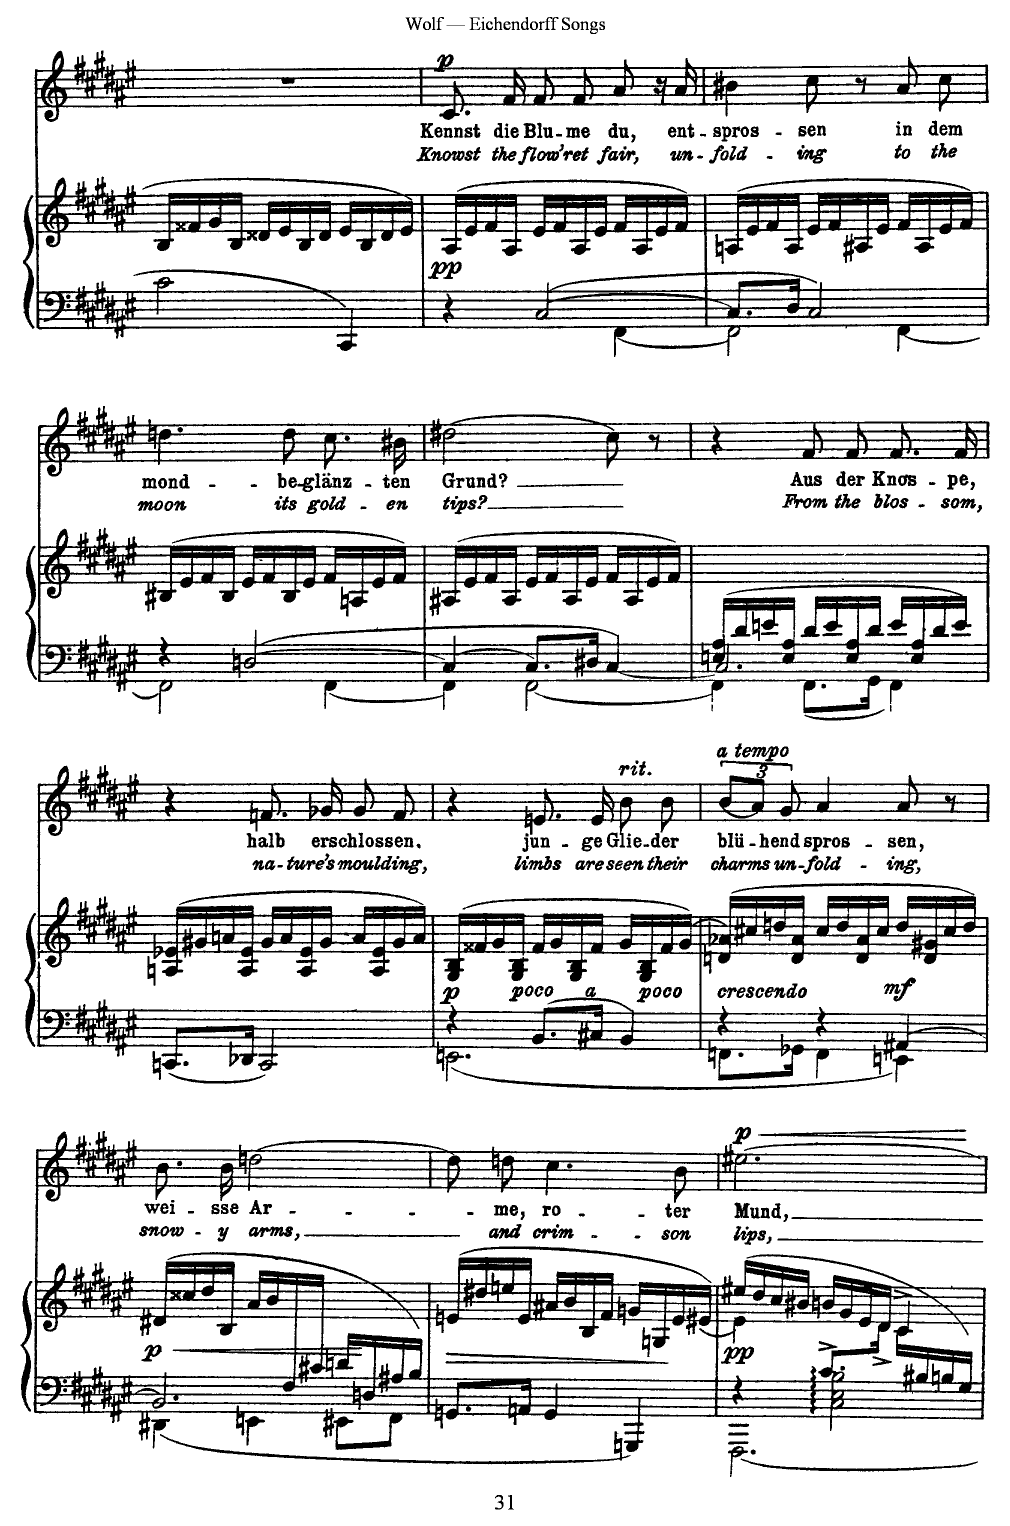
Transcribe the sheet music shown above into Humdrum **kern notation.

**kern	**kern	**dynam	**kern	**text	**text	**dynam
*part2	*part2	*part2	*part1	*part1	*part1	*part1
*staff3	*staff2	*staff2/3	*staff1	*staff1	*staff1	*staff1
*I"Piano	*	*	*I"Voice	*	*	*
*I'Pno	*	*	*	*	*	*
*clefF4	*clefG2	*	*clefG2	*	*	*
*k[f#c#g#d#a#e#]	*k[f#c#g#d#a#e#]	*	*k[f#c#g#d#a#e#]	*	*	*
*M3/4	*M3/4	*	*M3/4	*	*	*
=34	=34	=34	=34	=34	=34	=34
2c#\	16B/LL	.	2.r	.	.	.
.	16f##X/	.	.	.	.	.
.	16g#/	.	.	.	.	.
.	16B/JJ	.	.	.	.	.
.	16d##X/LL	.	.	.	.	.
.	16e#/	.	.	.	.	.
.	16B/	.	.	.	.	.
.	16d##/JJ	.	.	.	.	.
4CC#/	16e#/LL	.	.	.	.	.
.	16B/	.	.	.	.	.
.	16d##/	.	.	.	.	.
.	16e#/JJ	.	.	.	.	.
=35	=35	=35	=35	=35	=35	=35
*^	*	*	*	*	*	*
!	!	!	!LO:DY:b	!	!	!	!LO:DY:a
4r	2ryy	(>16A#/LL	pp	8.c#/	Kennst	Knowst	p
.	.	16e#/	.	.	.	.	.
.	.	16f#/	.	.	.	.	.
.	.	16A#/JJ	.	16f#/	die	the	.
[2C#/	.	16e#/LL	.	8f#/	Blu-	flow'r-	.
.	.	16f#/	.	.	.	.	.
.	.	16A#/	.	8f#/	-me	-et	.
.	.	16e#/JJ	.	.	.	.	.
.	[4FF#\	16f#/LL	.	8a#/	du,	fair,	.
.	.	16A#/	.	.	.	.	.
.	.	16e#/	.	16r	.	.	.
.	.	16f#/JJ)	.	16a#/	ent-	un-	.
=36	=36	=36	=36	=36	=36	=36	=36
8.C#/L]	2FF#\]	(>16An/LL	.	4b#X\	-spros-	-fold-	.
.	.	16e#/	.	.	.	.	.
.	.	16f#/	.	.	.	.	.
16D#/Jk	.	16A/JJ	.	.	.	.	.
2C#/	.	16e#/LL	.	8cc#\	-sen	-ing	.
.	.	16f#/	.	.	.	.	.
.	.	16A#X/	.	8r	.	.	.
.	.	16e#/JJ	.	.	.	.	.
.	[4FF#\	16f#/LL	.	8a#/	in	to	.
.	.	16A#/	.	.	.	.	.
.	.	16e#/	.	8cc#\	dem	the	.
.	.	16f#/JJ)	.	.	.	.	.
=37	=37	=37	=37	=37	=37	=37	=37
4r	2FF#\]	(16B#X/LL	.	4.ddn\	mond-	moon	.
.	.	16e#/	.	.	.	.	.
.	.	16f#/	.	.	.	.	.
.	.	16B#/JJ	.	.	.	.	.
2Dn/	.	16e#/LL	.	.	.	.	.
.	.	16f#/	.	.	.	.	.
.	.	16B#/	.	8dd\	-be-	its	.
.	.	16e#/JJ	.	.	.	.	.
.	[4FF#\	16f#/LL	.	8.cc#\	-glänz-	gold-	.
.	.	16An/	.	.	.	.	.
.	.	16e#/	.	.	.	.	.
.	.	16f#/JJ)	.	16b#X\	-ten	-en	.
=38	=38	=38	=38	=38	=38	=38	=38
[4C#/	4FF#\]	(16A#X/LL	.	(2dd#X\	Grund?	tips?	.
.	.	16e#/	.	.	.	.	.
.	.	16f#/	.	.	.	.	.
.	.	16A#/JJ	.	.	.	.	.
8.C#/L]	[2FF#\	16e#/LL	.	.	.	.	.
.	.	16f#/	.	.	.	.	.
.	.	16A#/	.	.	.	.	.
16D#X/Jk	.	16e#/JJ	.	.	.	.	.
[<4C#/	.	16f#/LL	.	8cc#\)	.	.	.
.	.	16A#/	.	.	.	.	.
.	.	16e#/	.	8r	.	.	.
.	.	16f#/JJ)	.	.	.	.	.
=39	=39	=39	=39	=39	=39	=39	=39
*	*^	*	*	*	*	*	*
16En/ 16A#/LL	4FF#\]	2.C#/]	2.r	.	4r	.	.	.
16d#/	.	.	.	.	.	.	.	.
16en/	.	.	.	.	.	.	.	.
16E/ 16A#/JJ	.	.	.	.	.	.	.	.
16d#/LL	8.FF#\L	.	.	.	8f#/	Aus	From	.
16e/	.	.	.	.	.	.	.	.
16E/ 16A#/	.	.	.	.	8f#/	der	the	.
16d#/JJ	16GG#\Jk	.	.	.	.	.	.	.
16e/LL	4FF#\	.	.	.	8.f#/	Knos-	blos-	.
16E/ 16A#/	.	.	.	.	.	.	.	.
16d#/	.	.	.	.	.	.	.	.
16e/JJ	.	.	.	.	16f#/	-pe,	-som,	.
*v	*v	*v	*	*	*	*	*	*
=40	=40	=40	=40	=40	=40	=40
8.CCn/L	(>16An/ 16e-X/LL	.	4r	.	.	.
.	16g#X/	.	.	.	.	.
.	16an/	.	.	.	.	.
16DD-X/Jk	16A/ 16e-/JJ	.	.	.	.	.
2CC/	16g#/LL	.	8.fn/	halb	na-	.
.	16a/	.	.	.	.	.
.	16A/ 16e-/	.	.	.	.	.
.	16g#/JJ	.	16g-X/	er-	-ture's	.
.	16a/LL	.	8g-/	-schlos-	mould-	.
.	16A/ 16e-/	.	.	.	.	.
.	16g#/	.	8f/	-sen.	-ing,	.
.	16a/JJ)	.	.	.	.	.
=41	=41	=41	=41	=41	=41	=41
*^	*	*	*	*	*	*
!	!	!	!LO:DY:b	!	!	!	!
4r	2.EEn\	(>16G#/ 16B/LL	p	4r	.	.	.
.	.	16f##X/	.	.	.	.	.
.	.	16g#/	.	.	.	.	.
!	!	!LO:TX:b:i:t=poco a poco crescendo	!	!	!	!	!
.	.	16G#/ 16B/JJ	.	.	.	.	.
8.BB/L	.	16f##/LL	.	8.en/	jun-	limbs	.
.	.	16g#/	.	.	.	.	.
.	.	16G#/ 16B/	.	.	.	.	.
16C#X/Jk	.	16f##/JJ	.	16e/	-ge	are	.
!	!	!	!	!LO:TX:a:i:t=rit.	!	!	!
4BB/	.	16g#/LL	.	8b\	Glie-	seen	.
.	.	16G#/ 16B/	.	.	.	.	.
.	.	16f##/	.	8b\	-der	their	.
.	.	(>16g#/JJ)	.	.	.	.	.
=42	=42	=42	=42	=42	=42	=42	=42
!	!	!	!	!LO:TX:a:i:t=a tempo	!	!	!
4r	8.FFn\L	(>16dn/ 16a-X/LL)	.	(12b/L	blü-	charms	.
.	.	16cc#X/	.	.	.	.	.
.	.	.	.	12a#/J)	.	.	.
.	.	16ddn/	.	.	.	.	.
.	.	.	.	12g#/	-hend	un-	.
.	16GG-X\Jk	16d/ 16a-/JJ	.	.	.	.	.
4r	4FF\	16cc#/LL	.	4a#/	spros-	-fold-	.
.	.	16dd/	.	.	.	.	.
.	.	16d/ 16a-/	.	.	.	.	.
.	.	16cc#/JJ	.	.	.	.	.
!	!	!	!LO:DY:b	!	!	!	!
4AA#X/	4EEn\	16dd/LL	mf	8a#/	-sen,	-ing,	.
.	.	16d/ 16g#X/	.	.	.	.	.
.	.	16cc#/	.	8r	.	.	.
.	.	16dd/JJ)	.	.	.	.	.
=43	=43	=43	=43	=43	=43	=43	=43
*^	*^	*	*	*	*	*	*
!	!	!	!	!	!LO:DY:b	!	!	!	!
2ryy	2.BB/	4DD#X\	4.ryy	(>16d#X/LL	p	8.b\	wei-	snow-	.
!	!	!	!	!	!LO:HP:b	!	!	!	!
.	.	.	.	16cc##X/	<	.	.	.	.
.	.	.	.	16dd#/	.	.	.	.	.
.	.	.	.	16B/JJ	.	16b\	-sse	-y	.
.	.	4EEn\	.	16a#/LL	.	[2ddn\	Ar-	arms,	.
.	.	.	.	16b/	.	.	.	.	.
.	.	.	16F#/LL	16F#/	.	.	.	.	.
.	.	.	16c#X/JJ	16c#X/JJ	.	.	.	.	.
16dn/LL	.	8EE#X\L	4ryy	4ryy	[	.	.	.	.
16Dn/	.	.	.	.	.	.	.	.	.
16A#X/	.	8FF#\J	.	.	.	.	.	.	.
16B/JJ)	.	.	.	.	.	.	.	.	.
*v	*v	*v	*v	*	*	*	*	*	*
=44	=44	=44	=44	=44	=44	=44
!	!	!LO:HP:b	!	!	!	!
8.GGn/L	(>16en/LL	>	8dd\]	.	.	.
.	16dd#X/	.	.	.	.	.
.	16een/	.	8ddn\	-me,	and	.
16AAn/Jk	16e/JJ	.	.	.	.	.
4GG/	16a#X/LL	.	4.cc#\	ro-	crim-	.
.	16b/	.	.	.	.	.
.	16B/	.	.	.	.	.
.	16f#/JJ	.	.	.	.	.
4GGGn/	16gn/LL	.	.	.	.	.
.	16Gn/	.	.	.	.	.
.	16e/	]	8b\	-ter	-son	.
.	[<16e#X/JJ)	.	.	.	.	.
=45	=45	=45	=45	=45	=45	=45
*^	*^	*	*	*	*	*
*	*^	*	*^	*	*	*	*	*
*	*	*^	*	*	*	*	*	*	*	*
!	!	!	!	!	!	!	!LO:DY:b	!	!	!	!LO:HP:b
!	!	!	!	!	!	!	!	!	!	!	!LO:DY:n=1:a
16ryy	4r	[2.FFF#\	4ryy	16ee#X/LL	4e#\]	4..ryy	pp	2.ee#X\	Mund,	lips,	< p
.	.	.	.	16dd#/	.	.	.	.	.	.	.
.	.	.	.	16cc#/	.	.	.	.	.	.	.
.	.	.	.	16b#X/JJ	.	.	.	.	.	.	.
.	8.c#^>/L	.	2C#\ 2E#\ 2B\	16bn/LL	8ryy	.	.	.	.	.	.
.	.	.	.	16g#/	.	.	.	.	.	.	.
.	.	.	.	16e#/	16ryy	.	.	.	.	.	.
.	16ryy	.	.	16d#/JJ	16ryy	16d#^\Jk	.	.	.	.	.
.	4ryy	.	.	4c#^/	16c#\LL	4ryy	.	.	.	.	.
16B#X/	.	.	.	.	8.ryy	.	.	.	.	.	.
16Bn/	.	.	.	.	.	.	.	.	.	.	.
16G#/JJ	.	.	.	.	.	.	.	.	.	.	.
*v	*v	*v	*v	*	*	*	*	*	*	*	*
*	*v	*v	*v	*	*	*	*	*
.	.	.	.	.	.	[
=	=	=	=	=	=	=
*-	*-	*-	*-	*-	*-	*-
